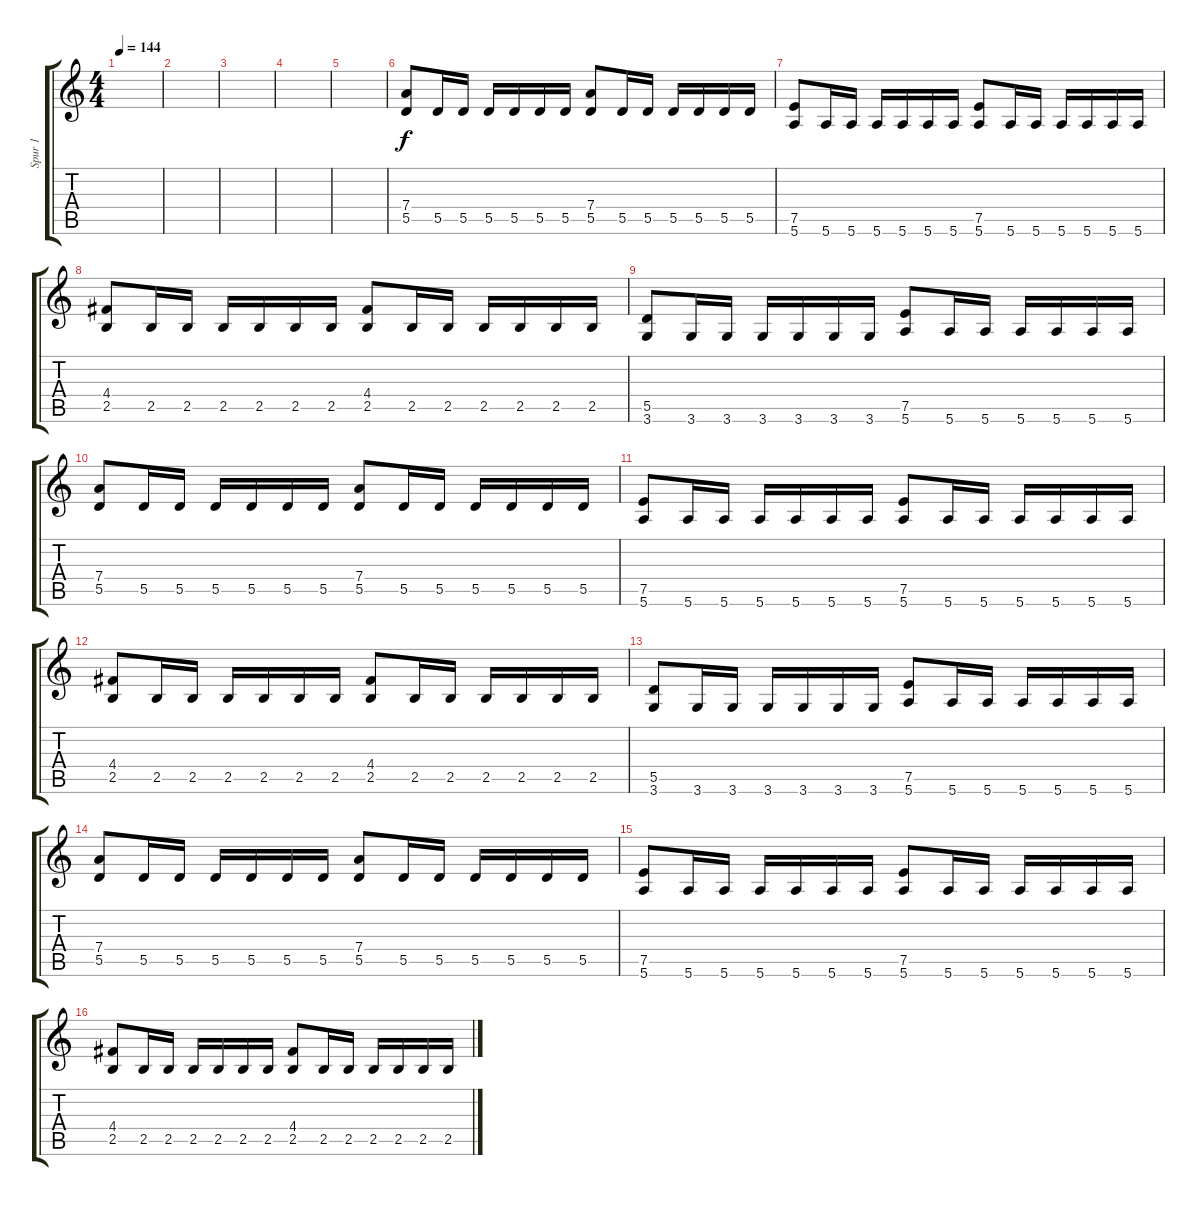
\track ("Spur 1" "Spur 1") {instrument distortionguitar}
\staff {score tabs}
\tuning (E4 B3 G3 D3 A2 E2) {hide}
\ts (4 4)
\tempo 144
\clef g2
\ks c
|
|
|
|
|
(7.4 5.5).8 5.5.16 5.5.16 5.5.16 5.5.16 5.5.16 5.5.16 (7.4 5.5).8 5.5.16 5.5.16 5.5.16 5.5.16 5.5.16 5.5.16 |
(7.5 5.6).8 5.6.16 5.6.16 5.6.16 5.6.16 5.6.16 5.6.16 (7.5 5.6).8 5.6.16 5.6.16 5.6.16 5.6.16 5.6.16 5.6.16 |
(4.4 2.5).8 2.5.16 2.5.16 2.5.16 2.5.16 2.5.16 2.5.16 (4.4 2.5).8 2.5.16 2.5.16 2.5.16 2.5.16 2.5.16 2.5.16 |
(5.5 3.6).8 3.6.16 3.6.16 3.6.16 3.6.16 3.6.16 3.6.16 (7.5 5.6).8 5.6.16 5.6.16 5.6.16 5.6.16 5.6.16 5.6.16 |
(7.4 5.5).8 5.5.16 5.5.16 5.5.16 5.5.16 5.5.16 5.5.16 (7.4 5.5).8 5.5.16 5.5.16 5.5.16 5.5.16 5.5.16 5.5.16 |
(7.5 5.6).8 5.6.16 5.6.16 5.6.16 5.6.16 5.6.16 5.6.16 (7.5 5.6).8 5.6.16 5.6.16 5.6.16 5.6.16 5.6.16 5.6.16 |
(4.4 2.5).8 2.5.16 2.5.16 2.5.16 2.5.16 2.5.16 2.5.16 (4.4 2.5).8 2.5.16 2.5.16 2.5.16 2.5.16 2.5.16 2.5.16 |
(5.5 3.6).8 3.6.16 3.6.16 3.6.16 3.6.16 3.6.16 3.6.16 (7.5 5.6).8 5.6.16 5.6.16 5.6.16 5.6.16 5.6.16 5.6.16 |
(7.4 5.5).8 5.5.16 5.5.16 5.5.16 5.5.16 5.5.16 5.5.16 (7.4 5.5).8 5.5.16 5.5.16 5.5.16 5.5.16 5.5.16 5.5.16 |
(7.5 5.6).8 5.6.16 5.6.16 5.6.16 5.6.16 5.6.16 5.6.16 (7.5 5.6).8 5.6.16 5.6.16 5.6.16 5.6.16 5.6.16 5.6.16 |
(4.4 2.5).8 2.5.16 2.5.16 2.5.16 2.5.16 2.5.16 2.5.16 (4.4 2.5).8 2.5.16 2.5.16 2.5.16 2.5.16 2.5.16 2.5.16
